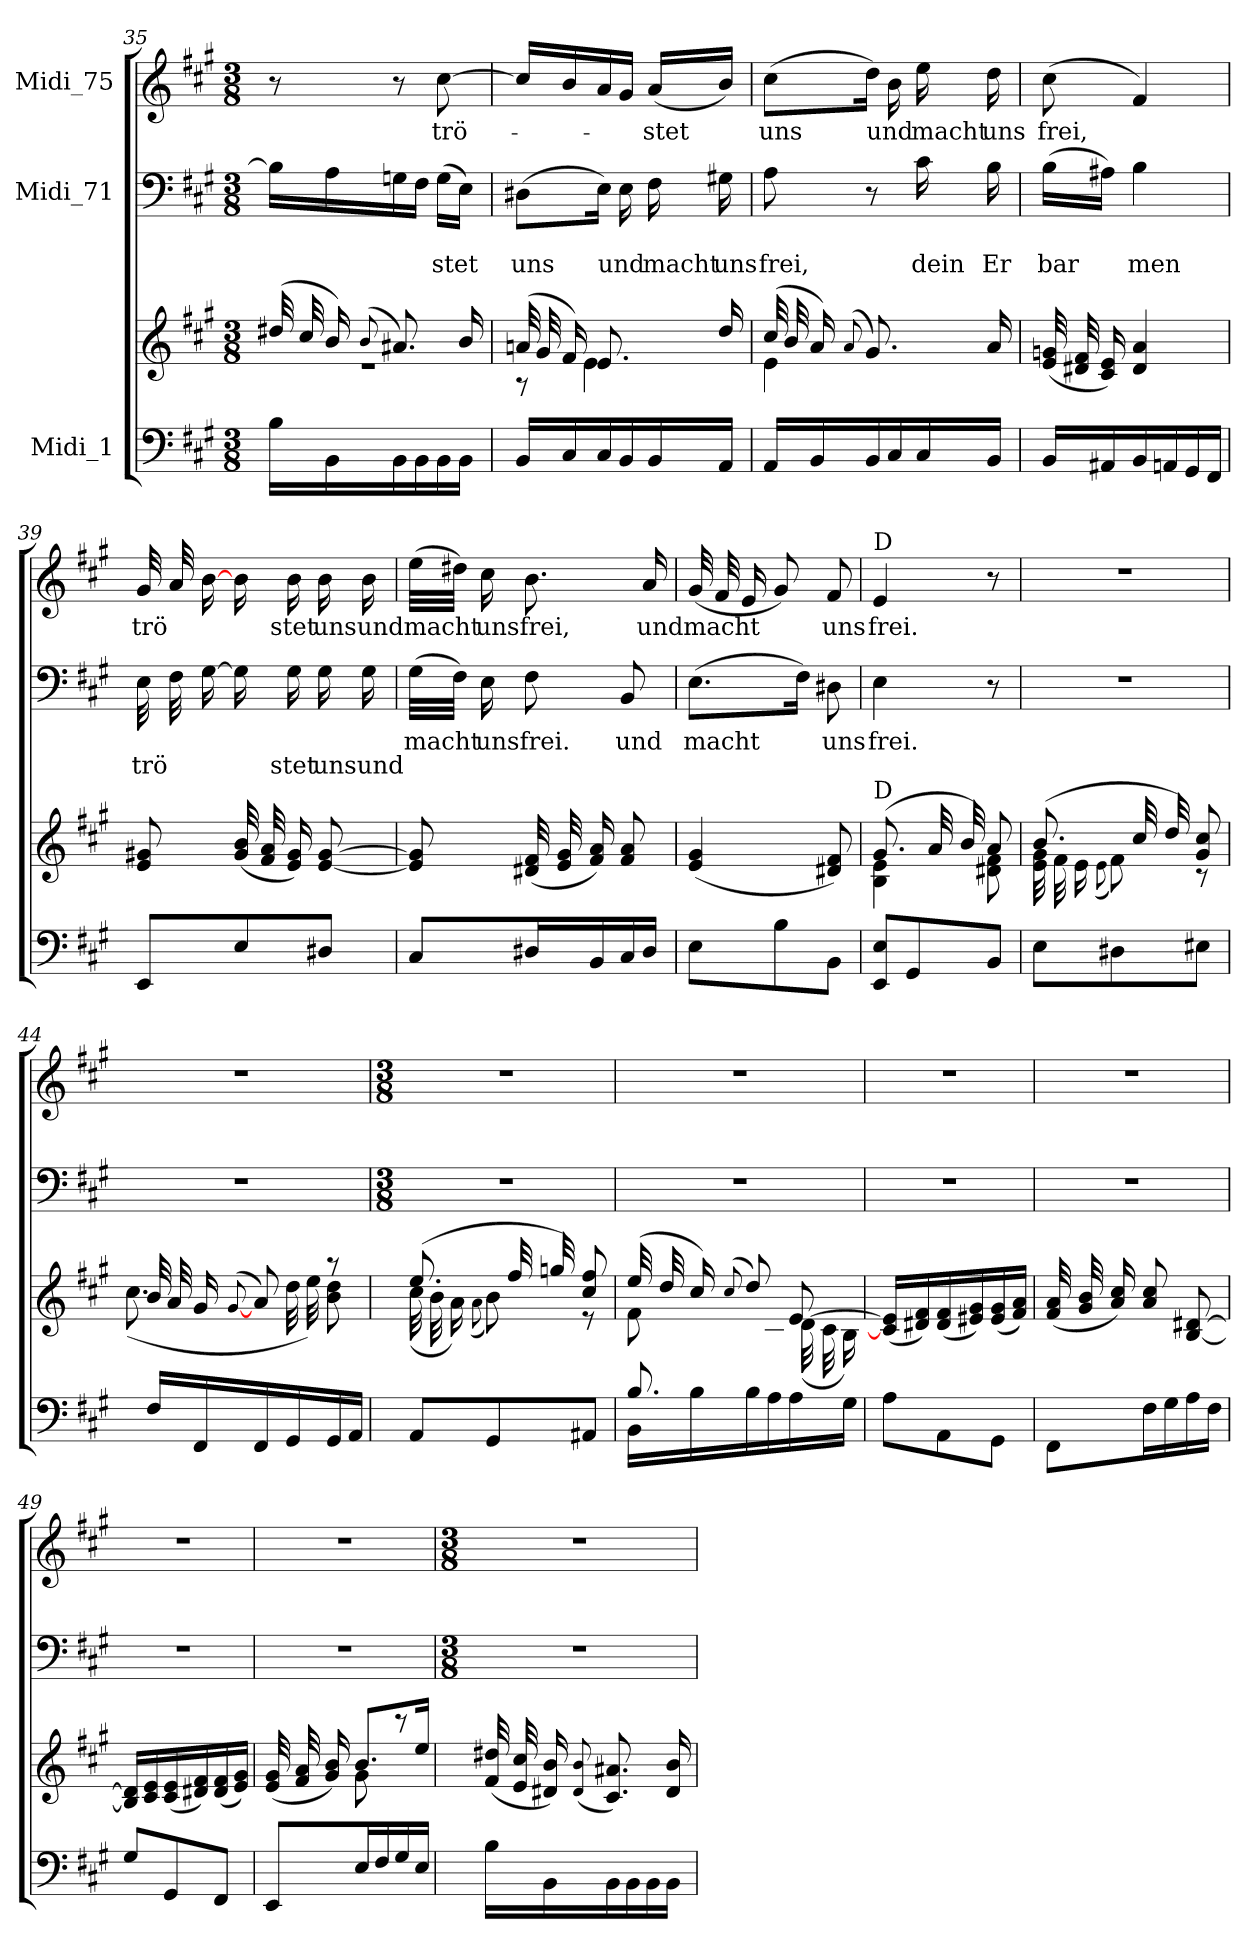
**kern	**kern	**kern	**text	**text	**kern	**text
*part3	*part3	*part2	*part2	*part2	*part1	*part1
*staff4	*staff3	*staff2	*staff2	*staff2	*staff1	*staff1
*I"Midi_1	*	*I"Midi_71	*	*	*I"Midi_75	*
!!LO:LB:g=z
*clefF4	*clefG2	*clefF4	*	*	*clefG2	*
*k[f#c#g#]	*k[f#c#g#]	*k[f#c#g#]	*	*	*k[f#c#g#]	*
*A:	*A:	*A:	*	*	*A:	*
*M3/8	*M3/8	*M3/8	*	*	*M3/8	*
=35	=35	=35	=35	=35	=35	=35
*	*^	*	*	*	*	*
!	!	!LO:N:vis=1	!	!	!	!	!
16BLL	(>32dd#X/LLL	4.r	16BLL]	.	.	8r	.
.	32cc#/	.	.	.	.	.	.
16BB	16b/JJ)	.	16A	.	.	.	.
.	(>8qqb/	.	.	.	.	.	.
16BB	8.a#X/L)	.	16Gn	.	.	8r	.
16BB	.	.	16F#JJ	.	.	.	.
!	!	!	!	!	!LO:LY:b	!	!LO:LY:b
16BB	.	.	(>16GLL	.	stet	[8cc#	trö-
16BBJJ	16b/J	.	16EJJ)	.	.	.	.
=36	=36	=36	=36	=36	=36	=36	=36
!	!	!	!	!	!LO:LY:b	!	!
16BBLL	(>32an/LLL	8r	(>8D#XL	.	uns	16cc#LL]	.
.	32g#/	.	.	.	.	.	.
16C#	16f#/JJ)	.	.	.	.	16b	.
16C#	8.e/L	4e\	16EJ)	.	.	16a	.
!	!	!	!	!	!LO:LY:b	!	!
16BB	.	.	16E	.	und	16g#JJ	.
!	!	!	!	!	!LO:LY:b	!	!LO:LY:b
16BB	.	.	16F#	.	macht	(<16aLL	-stet
!	!	!	!	!	!LO:LY:b	!	!
16AAJJ	16dd/J	.	16G#X	.	uns	16bJJ)	.
=37	=37	=37	=37	=37	=37	=37	=37
!	!	!	!	!	!LO:LY:b	!	!LO:LY:b
16AALL	(>32cc#/LLL	4e\	8A	.	frei,	(>8cc#L	uns
.	32b/	.	.	.	.	.	.
16BB	16a/JJ)	.	.	.	.	.	.
.	(>8qqa/	.	.	.	.	.	.
16BB	8.g#/L)	.	8r	.	.	16ddJ)	.
!	!	!	!	!	!	!	!LO:LY:b
16C#	.	.	.	.	.	16b	und
!	!	!	!	!	!LO:LY:b	!	!LO:LY:b
16C#	.	8ryy	16c#	.	dein	16ee	macht
!	!	!	!	!	!LO:LY:b	!	!LO:LY:b
16BBJJ	16a/J	.	16B	.	Er	16dd	uns
=38	=38	=38	=38	=38	=38	=38	=38
!	!	!	!	!	!LO:LY:b	!	!LO:LY:b
16BBLL	(>32e/ 32gn/LLL	4ryy	(>16BLL	.	bar	(>8cc#	frei,
.	32d#X/ 32f#/	.	.	.	.	.	.
16AA#X	16c#/ 16e/JJ)	.	16A#XJJ)	.	.	.	.
!	!	!	!	!	!LO:LY:b	!	!
16BB	4d#/ 4a/	.	4B	.	men	4f#)	.
16AAn	.	.	.	.	.	.	.
16GG#	.	8ryy	.	.	.	.	.
16FF#JJ	.	.	.	.	.	.	.
=39	=39	=39	=39	=39	=39	=39	=39
!	!	!	!	!	!LO:LY:b	!	!LO:LY:b
8EEL	8e/ 8g#X/	4ryy	32ELLL	.	trö	32g#LLL	trö
.	.	.	32F#	.	.	32a	.
.	.	.	[16G#JJ	.	.	[16bJJ	.
8E	(>32g#/ 32b/LLL	.	16G#]	.	.	16b	.
.	32f#/ 32a/	.	.	.	.	.	.
!	!	!	!	!	!LO:LY:b	!	!LO:LY:b
.	16e/ 16g#/JJ)	.	16G#	.	stet	16b	stet
!	!	!	!	!	!LO:LY:b	!	!LO:LY:b
8D#XJ	[8e/ [8g#/	8ryy	16G#	.	uns	16b	uns
!	!	!	!	!	!LO:LY:b	!	!LO:LY:b
.	.	.	16G#	.	und	16b	und
!!LO:LB:g=z
=40	=40	=40	=40	=40	=40	=40	=40
!	!	!	!	!LO:LY:b	!	!	!LO:LY:b
8C#L	8e/] 8g#/]	4ryy	(>32G#LLL	macht	.	(>32eeLLL	macht
.	.	.	32F#JJJ)	.	.	32dd#XJJJ)	.
!	!	!	!	!LO:LY:b	!	!	!LO:LY:b
.	.	.	16E	uns	.	16cc#	uns
!	!	!	!	!LO:LY:b	!	!	!LO:LY:b
16D#XL	(<32d#X/ 32f#/LLL	.	8F#	frei.	.	8.b	frei,
.	32e/ 32g#/	.	.	.	.	.	.
16BB	16f#/ 16a/JJ)	.	.	.	.	.	.
!	!	!	!	!LO:LY:b	!	!	!
16C#	8f#/ 8a/	8ryy	8BB	und	.	.	.
!	!	!	!	!	!	!	!LO:LY:b
16D#JJ	.	.	.	.	.	16a	und
=41	=41	=41	=41	=41	=41	=41	=41
!	!	!	!	!LO:LY:b	!	!	!LO:LY:b
8EL	(<4e/ 4g#/	4ryy	(>8.EL	macht	.	(<32g#LLL	macht
.	.	.	.	.	.	32f#	.
.	.	.	.	.	.	16eJJ	.
8B	.	.	.	.	.	8g#)	.
.	.	.	16F#J)	.	.	.	.
!	!	!	!	!LO:LY:b	!	!	!LO:LY:b
8BBJ	8d#X/ 8f#/)	8ryy	8D#X	uns	.	8f#	uns
=42	=42	=42	=42	=42	=42	=42	=42
!	!	!	!	!	!	!LO:TX:a:t=D	!
!	!LO:TX:a:t=D	!	!	!	!	!	!
!	!	!	!	!LO:LY:b	!	!	!LO:LY:b
8EE 8EL	(>8.g#/L	4B\ 4e\	4E	frei.	.	4e	frei.
8GG#	.	.	.	.	.	.	.
.	32a/LL	.	.	.	.	.	.
.	32b/)	.	.	.	.	.	.
8BBJ	8a/J	8d#X\ 8f#\	8r	.	.	8r	.
=43	=43	=43	=43	=43	=43	=43	=43
!	!	!	!LO:N:vis=1	!	!	!LO:N:vis=1	!
8EL	(>8.b/L	32e\ 32g#\LLL	4.r	.	.	4.r	.
.	.	32f#\	.	.	.	.	.
.	.	16e\JJ	.	.	.	.	.
.	.	(>8qqe\	.	.	.	.	.
8D#X	.	8f#\)	.	.	.	.	.
.	32cc#/LL	.	.	.	.	.	.
.	32dd/)	.	.	.	.	.	.
8E#XJ	8g#/ 8cc#/J	8r	.	.	.	.	.
=44	=44	=44	=44	=44	=44	=44	=44
!	!	!	!LO:N:vis=1	!	!	!LO:N:vis=1	!
16F#LL	32b/LLL	(<8.cc#\L	4.r	.	.	4.r	.
.	32a/	.	.	.	.	.	.
16FF#	16g#/JJ	.	.	.	.	.	.
.	([8qqg#/	.	.	.	.	.	.
16FF#	8a/)	.	.	.	.	.	.
16GG#	.	32dd\LL	.	.	.	.	.
.	.	32ee\)	.	.	.	.	.
16GG#	8r	8b\ 8dd\J	.	.	.	.	.
16AAJJ	.	.	.	.	.	.	.
*	*v	*v	*	*	*	*	*
!!LO:LB:g=z
=45	=45	=45	=45	=45	=45	=45
*	*	*M3/8	*	*	*M3/8	*
*	*^	*	*	*	*	*
*	*	*^	*	*	*	*	*
8AAL	(>8.ee/L	(<32cc#\LLL	4ryy	4.r	.	.	4.r	.
.	.	32b\	.	.	.	.	.	.
.	.	16a\JJ)	.	.	.	.	.	.
.	.	(<8qqa\	.	.	.	.	.	.
8GG#	.	8b\)	.	.	.	.	.	.
.	32ff#/LL	.	.	.	.	.	.	.
.	32ggn/)	.	.	.	.	.	.	.
8AA#XJ	8cc#/ 8ff#/J	8r	8ryy	.	.	.	.	.
=46	=46	=46	=46	=46	=46	=46	=46	=46
*^	*	*	*	*	*	*	*	*
8.B/L	16BBLL	(>32ee/LLL	8f#\	8.ryy	4.r	.	.	4.r	.
.	.	32dd/	.	.	.	.	.	.	.
.	16B	16cc#/JJ)	.	.	.	.	.	.	.
.	.	(>8qqcc#/	.	.	.	.	.	.	.
.	16B	8dd/L)	8ryy	.	.	.	.	.	.
8.ryy	16A	.	.	16c#/J	.	.	.	.	.
.	16A	[8e/J	(>32d\LLL	8ryy	.	.	.	.	.
.	.	.	32c#\	.	.	.	.	.	.
.	16G#JJ	.	16B\JJ)	.	.	.	.	.	.
*v	*v	*	*	*	*	*	*	*	*
=47	=47	=47	=47	=47	=47	=47	=47	=47
8AL	(<16c#/] 16e/]LL	4ryy	4ryy	4.r	.	.	4.r	.
.	16d#X/ 16f#/)	.	.	.	.	.	.	.
8AA	(<16d#/ 16f#/	.	.	.	.	.	.	.
.	16e#X/ 16g#/)	.	.	.	.	.	.	.
8GG#J	(<16e#/ 16g#/	8ryy	8ryy	.	.	.	.	.
.	16f#/ 16a/JJ)	.	.	.	.	.	.	.
=48	=48	=48	=48	=48	=48	=48	=48	=48
8FF#\L	(<32f#/ 32a/LLL	4ryy	4ryy	4.r	.	.	4.r	.
.	32g#/ 32b/	.	.	.	.	.	.	.
.	16a/ 16cc#/JJ)	.	.	.	.	.	.	.
16F#\L	8a/ 8cc#/L	.	.	.	.	.	.	.
16G#\	.	.	.	.	.	.	.	.
16A\	[8B/ [8d#X/J	8ryy	8ryy	.	.	.	.	.
16F#\JJ	.	.	.	.	.	.	.	.
=49	=49	=49	=49	=49	=49	=49	=49	=49
8G#L	16B/] 16d#/]LL	4ryy	4ryy	4.r	.	.	4.r	.
.	16c#/ 16e/	.	.	.	.	.	.	.
8GG#	(<16c#/ 16e/	.	.	.	.	.	.	.
.	16d#/ 16f#/)	.	.	.	.	.	.	.
8FF#J	(<16d#/ 16f#/	8ryy	8ryy	.	.	.	.	.
.	16e/ 16g#/JJ)	.	.	.	.	.	.	.
=50	=50	=50	=50	=50	=50	=50	=50	=50
8EEL	(<32e/ 32g#/LLL	8ryy	4ryy	4.r	.	.	4.r	.
.	32f#/ 32a/	.	.	.	.	.	.	.
.	16g#/ 16b/JJ)	.	.	.	.	.	.	.
16EL	8g#\	8.b/L	.	.	.	.	.	.
16F#	.	.	.	.	.	.	.	.
16G#	8r	.	8ryy	.	.	.	.	.
16EJJ	.	16ee/J	.	.	.	.	.	.
*	*v	*v	*v	*	*	*	*	*
!!LO:LB:g=z
=51	=51	=51	=51	=51	=51	=51
*	*	*M3/8	*	*	*M3/8	*
*	*^	*	*	*	*	*
16BLL	(<32f#/ 32dd#X/LLL	4ryy	4.r	.	.	4.r	.
.	32e/ 32cc#/	.	.	.	.	.	.
16BB	16d#X/ 16b/JJ)	.	.	.	.	.	.
.	(8qqd#/ 8qqb/	.	.	.	.	.	.
16BB	8.c#/ 8.a#X/L)	.	.	.	.	.	.
16BB	.	.	.	.	.	.	.
16BB	.	8ryy	.	.	.	.	.
16BBJJ	16d#/ 16b/J	.	.	.	.	.	.
*	*v	*v	*	*	*	*	*
=	=	=	=	=	=	=
*-	*-	*-	*-	*-	*-	*-
